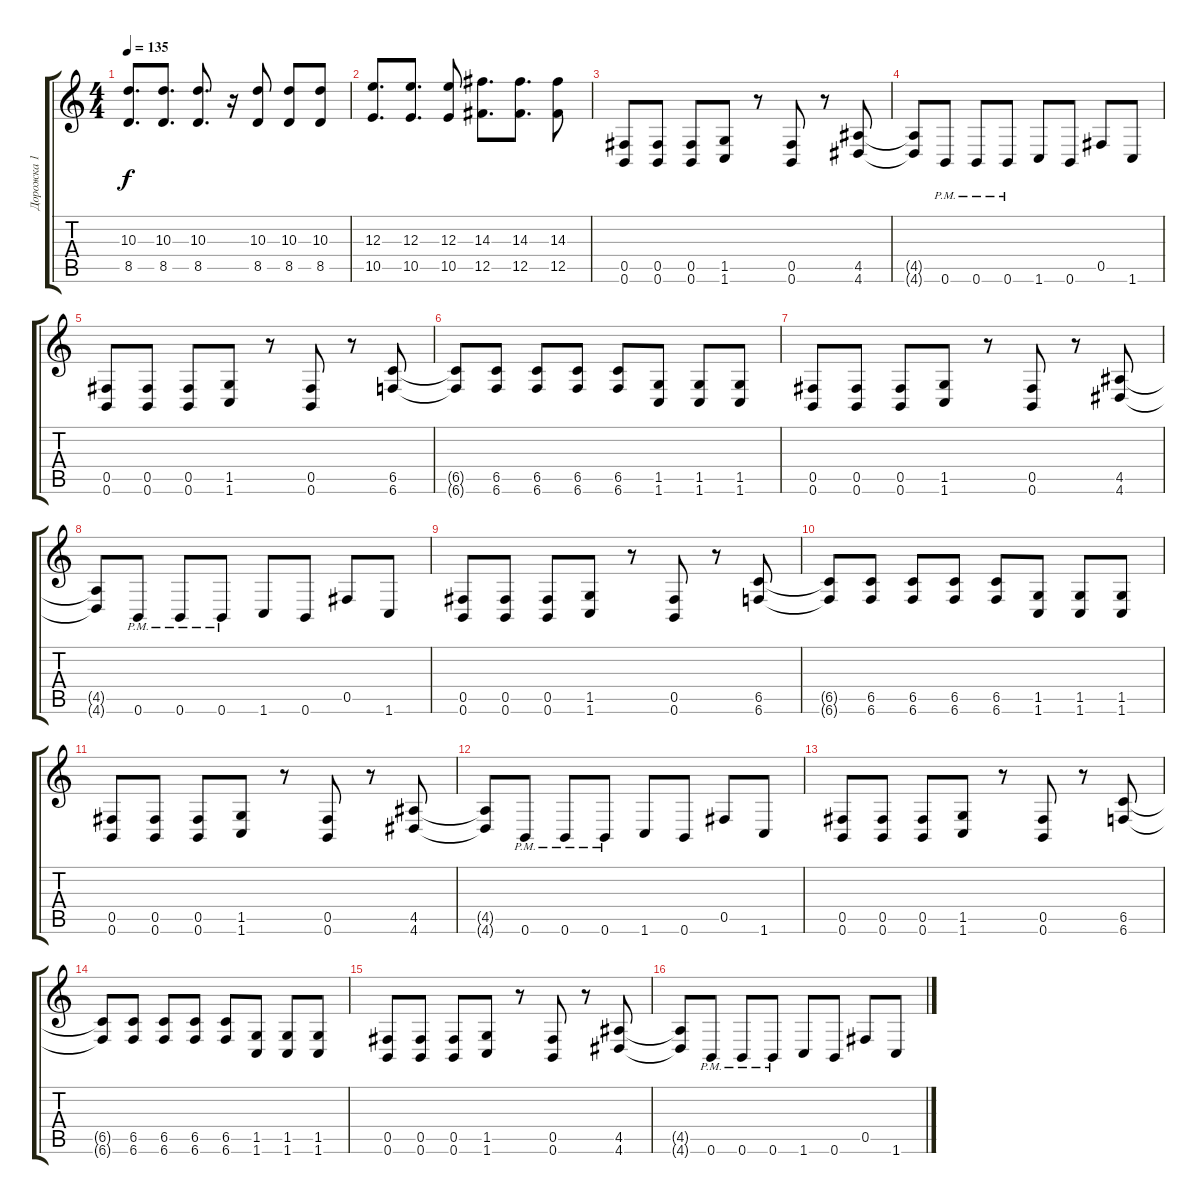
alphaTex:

\track ("Дорожка 1" "Дорожка 1") {instrument distortionguitar}
\staff {score tabs}
\tuning (Db4 Ab3 E3 B2 Gb2 B1) {hide}
\ts (4 4)
\tempo 135
\clef g2
\ks c
(10.3 8.5).8{d dy f} (10.3 8.5).8{d} (10.3 8.5).8{d} r.16 (10.3 8.5).8 (10.3 8.5).8 (10.3 8.5).8 |
(12.3 10.5).8{d} (12.3 10.5).8{d} (12.3 10.5).8 (14.3 12.5).8{d} (14.3 12.5).8{d} (14.3 12.5).8 |
(0.5 0.6).8 (0.5 0.6).8 (0.5 0.6).8 (1.5 1.6).8 r.8 (0.5 0.6).8 r.8 (4.5 4.6).8 |
(4.5{t} 4.6{t}).8 0.6{pm}.8 0.6{pm}.8 0.6{pm}.8 1.6.8 0.6.8 0.5.8 1.6.8 |
(0.5 0.6).8 (0.5 0.6).8 (0.5 0.6).8 (1.5 1.6).8 r.8 (0.5 0.6).8 r.8 (6.5 6.6).8 |
(6.5{t} 6.6{t}).8 (6.5 6.6).8 (6.5 6.6).8 (6.5 6.6).8 (6.5 6.6).8 (1.5 1.6).8 (1.5 1.6).8 (1.5 1.6).8 |
(0.5 0.6).8 (0.5 0.6).8 (0.5 0.6).8 (1.5 1.6).8 r.8 (0.5 0.6).8 r.8 (4.5 4.6).8 |
(4.5{t} 4.6{t}).8 0.6{pm}.8 0.6{pm}.8 0.6{pm}.8 1.6.8 0.6.8 0.5.8 1.6.8 |
(0.5 0.6).8 (0.5 0.6).8 (0.5 0.6).8 (1.5 1.6).8 r.8 (0.5 0.6).8 r.8 (6.5 6.6).8 |
(6.5{t} 6.6{t}).8 (6.5 6.6).8 (6.5 6.6).8 (6.5 6.6).8 (6.5 6.6).8 (1.5 1.6).8 (1.5 1.6).8 (1.5 1.6).8 |
(0.5 0.6).8 (0.5 0.6).8 (0.5 0.6).8 (1.5 1.6).8 r.8 (0.5 0.6).8 r.8 (4.5 4.6).8 |
(4.5{t} 4.6{t}).8 0.6{pm}.8 0.6{pm}.8 0.6{pm}.8 1.6.8 0.6.8 0.5.8 1.6.8 |
(0.5 0.6).8 (0.5 0.6).8 (0.5 0.6).8 (1.5 1.6).8 r.8 (0.5 0.6).8 r.8 (6.5 6.6).8 |
(6.5{t} 6.6{t}).8 (6.5 6.6).8 (6.5 6.6).8 (6.5 6.6).8 (6.5 6.6).8 (1.5 1.6).8 (1.5 1.6).8 (1.5 1.6).8 |
(0.5 0.6).8 (0.5 0.6).8 (0.5 0.6).8 (1.5 1.6).8 r.8 (0.5 0.6).8 r.8 (4.5 4.6).8 |
(4.5{t} 4.6{t}).8 0.6{pm}.8 0.6{pm}.8 0.6{pm}.8 1.6.8 0.6.8 0.5.8 1.6.8
